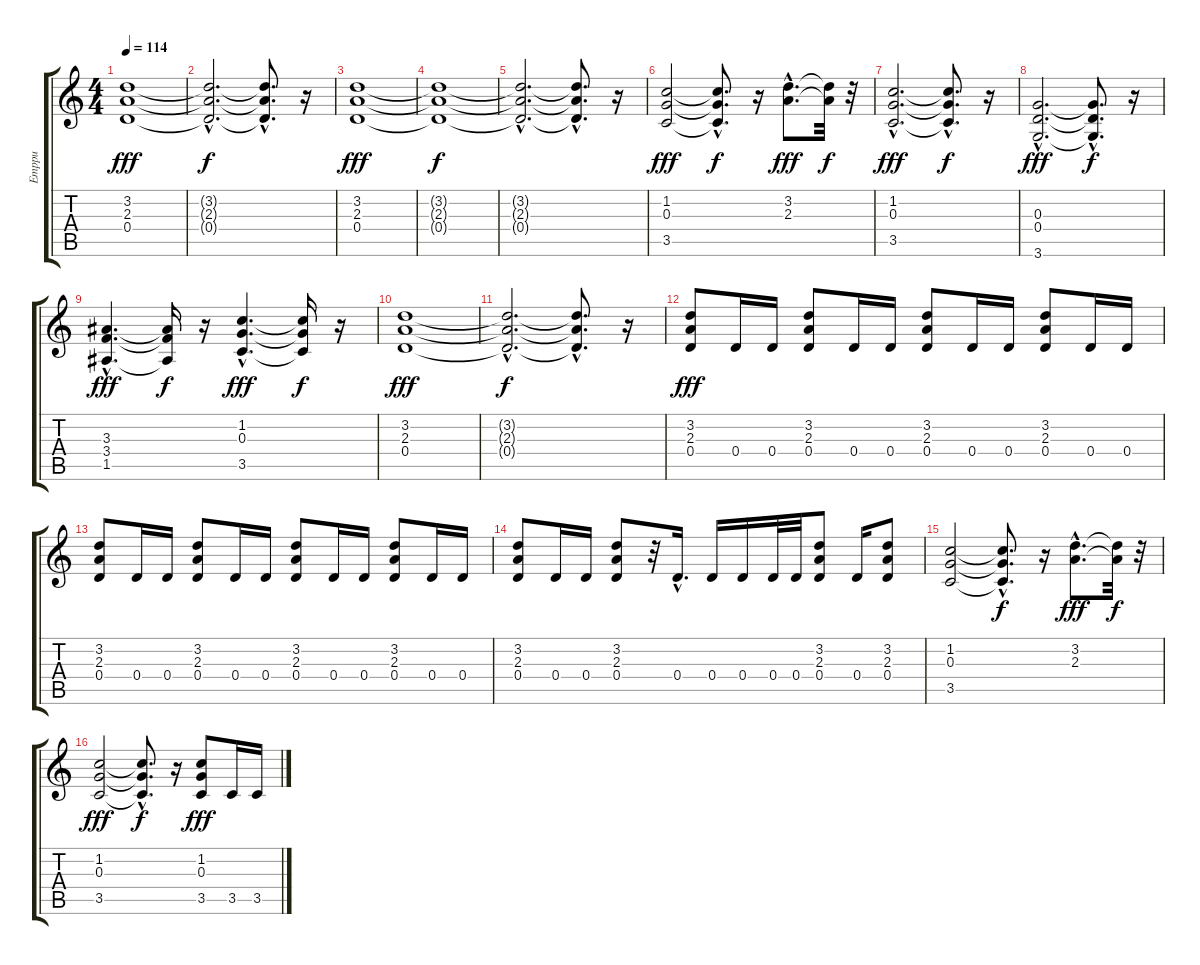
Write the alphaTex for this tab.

\track ("Emppu" "Emppu") {instrument distortionguitar}
\staff {score tabs}
\tuning (E4 B3 G3 D3 A2 E2) {hide}
\ts (4 4)
\tempo 114
\clef g2
\ks c
(3.2 2.3 0.4).1{dy fff} |
(3.2{hac t} 2.3{hac t} 0.4{hac t}).2{d dy f} (3.2{hac t} 2.3{hac t} 0.4{hac t}).8{d} r.16 |
(3.2 2.3 0.4).1{dy fff} |
(3.2{t} 2.3{t} 0.4{t}).1{dy f} |
(3.2{hac t} 2.3{hac t} 0.4{hac t}).2{d} (3.2{hac t} 2.3{hac t} 0.4{hac t}).8{d} r.16 |
(1.2 0.3 3.5).2{dy fff} (1.2{hac t} 0.3{hac t} 3.5{hac t}).8{d dy f} r.16 (3.2{hac} 2.3{hac}).8{d dy fff} (3.2{t} 2.3{t}).32{dy f} r.32 |
(1.2{hac} 0.3{hac} 3.5{hac}).2{d dy fff} (1.2{hac t} 0.3{hac t} 3.5{hac t}).8{d dy f} r.16 |
(0.3{hac} 0.4{hac} 3.6{hac}).2{d dy fff} (0.3{hac t} 0.4{hac t} 3.6{hac t}).8{d dy f} r.16 |
(3.3{hac} 3.4{hac} 1.5{hac}).4{d dy fff} (3.3{t} 3.4{t} 1.5{t}).16{dy f} r.16 (1.2{hac} 0.3{hac} 3.5{hac}).4{d dy fff} (1.2{t} 0.3{t} 3.5{t}).16{dy f} r.16 |
(3.2 2.3 0.4).1{dy fff} |
(3.2{hac t} 2.3{hac t} 0.4{hac t}).2{d dy f} (3.2{hac t} 2.3{hac t} 0.4{hac t}).8{d} r.16 |
(3.2 2.3 0.4).8{dy fff volume 11} 0.4.16 0.4.16 (3.2 2.3 0.4).8 0.4.16 0.4.16 (3.2 2.3 0.4).8 0.4.16 0.4.16 (3.2 2.3 0.4).8 0.4.16 0.4.16 |
(3.2 2.3 0.4).8 0.4.16 0.4.16 (3.2 2.3 0.4).8 0.4.16 0.4.16 (3.2 2.3 0.4).8 0.4.16 0.4.16 (3.2 2.3 0.4).8 0.4.16 0.4.16 |
(3.2 2.3 0.4).8 0.4.16 0.4.16 (3.2 2.3 0.4).8 r.32 0.4{hac}.16{d} 0.4.16 0.4.16 0.4.32 0.4.32 (3.2 2.3 0.4).8 0.4.16 (3.2 2.3 0.4).8 |
(1.2 0.3 3.5).2 (1.2{hac t} 0.3{hac t} 3.5{hac t}).8{d dy f} r.16 (3.2{hac} 2.3{hac}).8{d dy fff} (3.2{t} 2.3{t}).32{dy f} r.32 |
(1.2 0.3 3.5).2{dy fff} (1.2{hac t} 0.3{hac t} 3.5{hac t}).8{d dy f} r.16 (1.2 0.3 3.5).8{dy fff} 3.5.16 3.5.16
